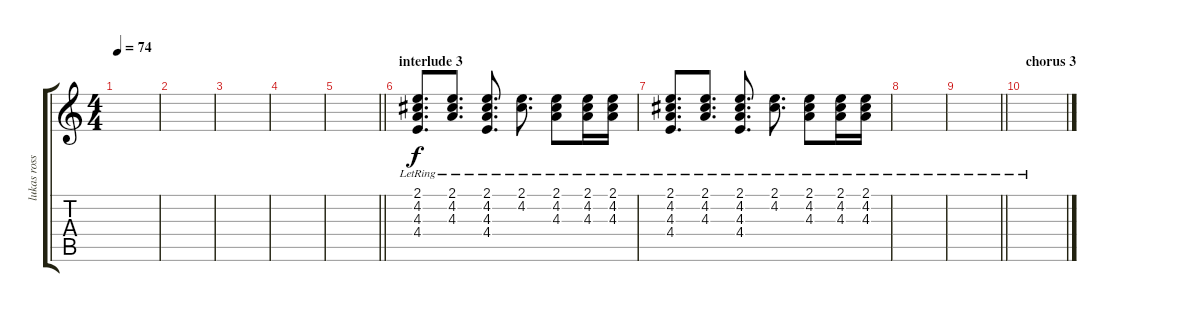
\track ("lukas rossi - clean 1" "lukas ross") {instrument electricguitarclean}
\staff {score tabs}
\tuning (D4 A3 F3 C3 G2 D2) {hide}
\ts (4 4)
\tempo 74
\clef g2
\ks c
|
|
|
|
\barLineRight lightlight
|
\section ("" "interlude 3")
(2.1{lr} 4.2{lr} 4.3{lr} 4.4{lr}).8{d} (2.1{lr} 4.2{lr} 4.3{lr}).8{d} (2.1{lr} 4.2{lr} 4.3{lr} 4.4{lr}).8{d} (2.1{lr} 4.2{lr}).8{d} (2.1{lr} 4.2{lr} 4.3{lr}).8 (2.1{lr} 4.2{lr} 4.3{lr}).16 (2.1{lr} 4.2{lr} 4.3{lr}).16 |
(2.1{lr} 4.2{lr} 4.3{lr} 4.4{lr}).8{d} (2.1{lr} 4.2{lr} 4.3{lr}).8{d} (2.1{lr} 4.2{lr} 4.3{lr} 4.4{lr}).8{d} (2.1{lr} 4.2{lr}).8{d} (2.1{lr} 4.2{lr} 4.3{lr}).8 (2.1{lr} 4.2{lr} 4.3{lr}).16 (2.1{lr} 4.2{lr} 4.3{lr}).16 |
|
\barLineRight lightlight
|
\section ("" "chorus 3")
